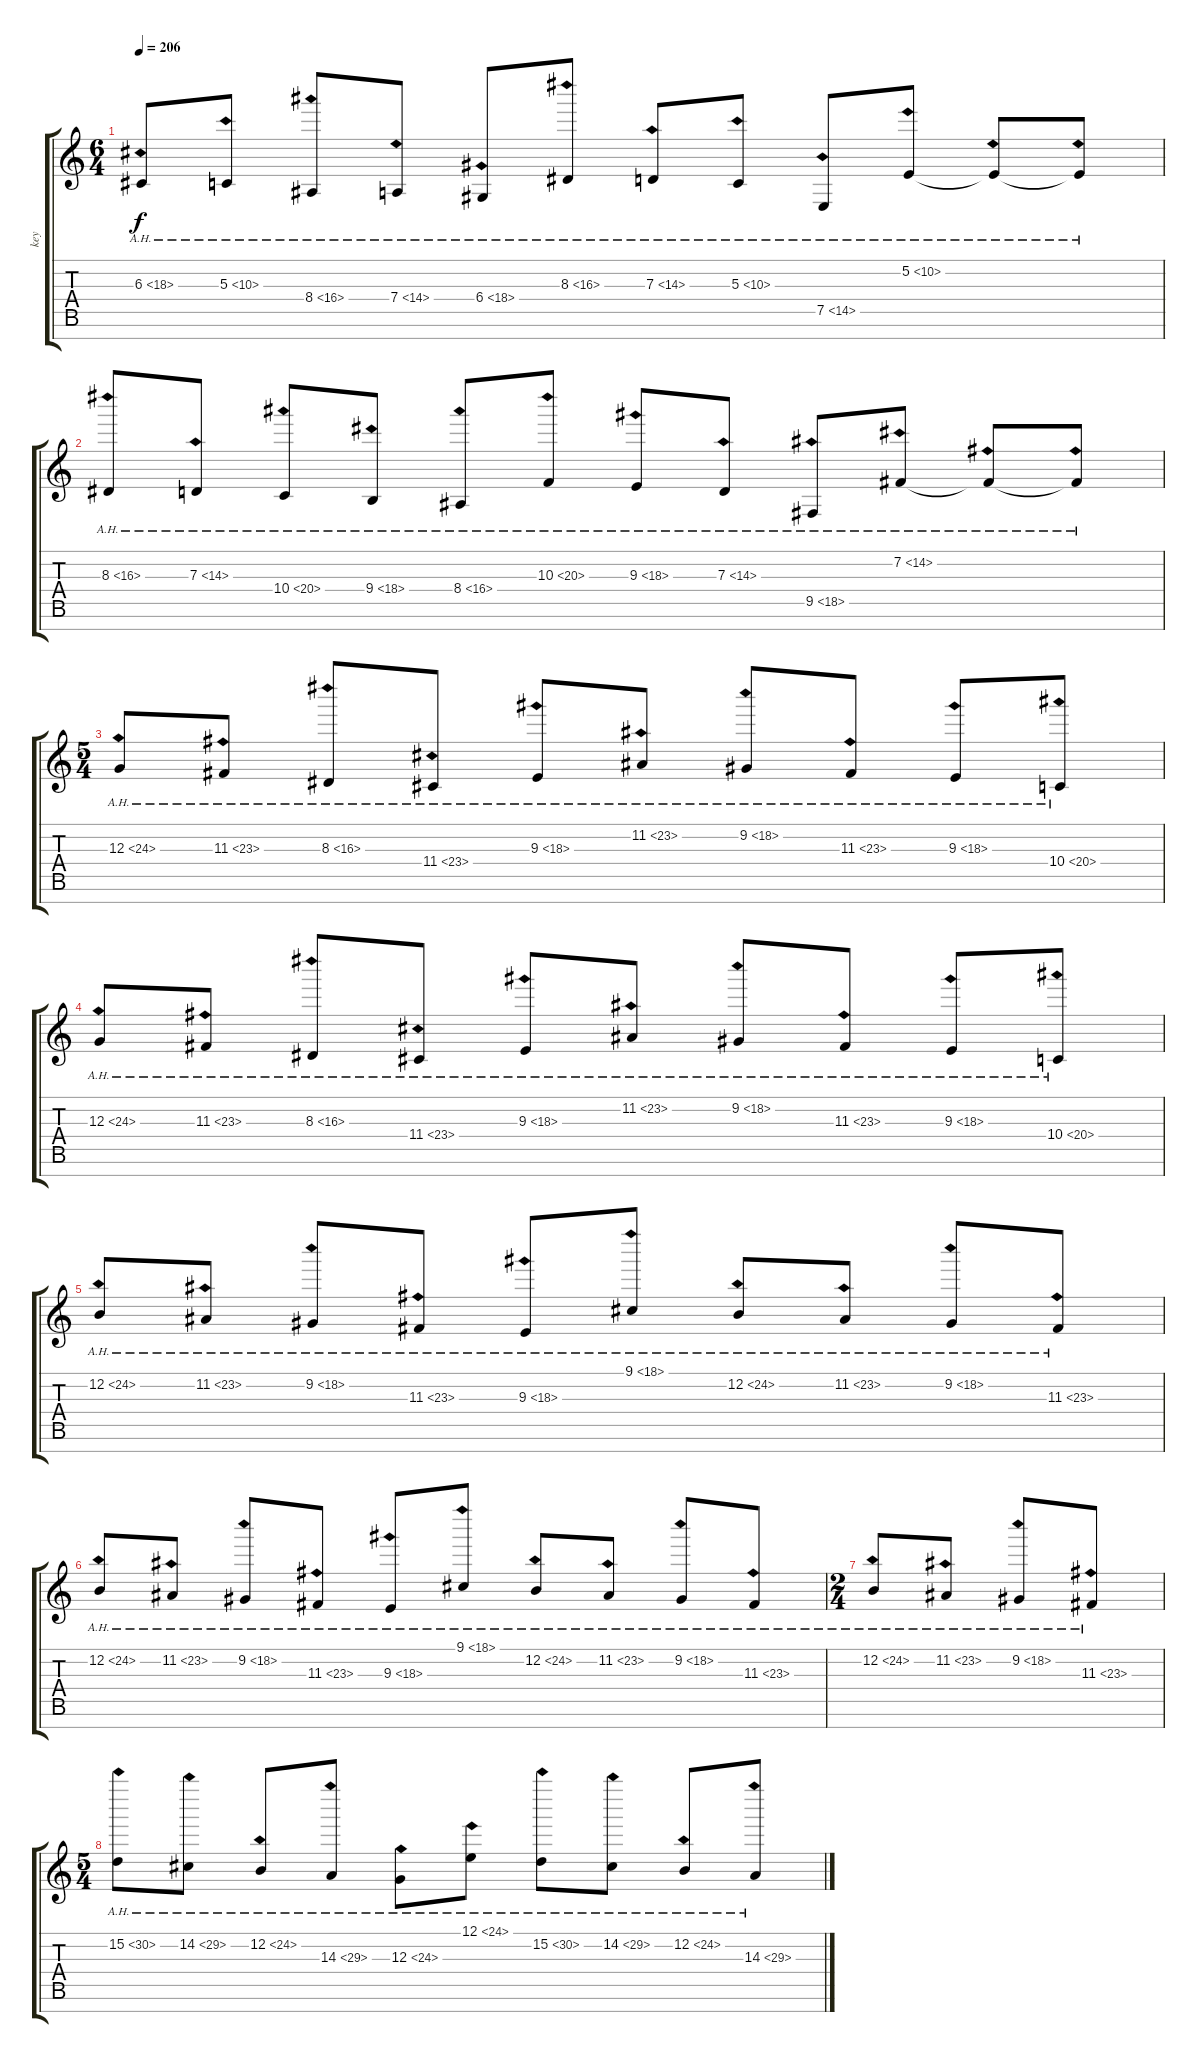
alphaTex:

\track ("key" "key") {instrument lead2sawtooth}
\staff {score tabs}
\tuning (E4 B3 G3 D3 A2 E2 B1) {hide}
\ts (6 4)
\tempo 206
\clef g2
\ks c
6.3{ah 12}.8{dy f} 5.3{ah 5}.8 8.4{ah 8}.8 7.4{ah 7}.8 6.4{ah 12}.8 8.3{ah 8}.8 7.3{ah 7}.8 5.3{ah 5}.8 7.5{ah 7}.8 5.2{ah 5}.8 5.2{ah 12 t}.8 5.2{ah 12 t}.8 |
8.3{ah 8}.8 7.3{ah 7}.8 10.4{ah 10}.8 9.4{ah 9}.8 8.4{ah 8}.8 10.3{ah 10}.8 9.3{ah 9}.8 7.3{ah 7}.8 9.5{ah 9}.8 7.2{ah 7}.8 7.2{ah 12 t}.8 7.2{ah 12 t}.8 |
\ts (5 4)
12.3{ah 12}.8 11.3{ah 12}.8 8.3{ah 8}.8 11.4{ah 12}.8 9.3{ah 9}.8 11.2{ah 12}.8 9.2{ah 9}.8 11.3{ah 12}.8 9.3{ah 9}.8 10.4{ah 10}.8 |
12.3{ah 12}.8 11.3{ah 12}.8 8.3{ah 8}.8 11.4{ah 12}.8 9.3{ah 9}.8 11.2{ah 12}.8 9.2{ah 9}.8 11.3{ah 12}.8 9.3{ah 9}.8 10.4{ah 10}.8 |
12.2{ah 12}.8 11.2{ah 12}.8 9.2{ah 9}.8 11.3{ah 12}.8 9.3{ah 9}.8 9.1{ah 9}.8 12.2{ah 12}.8 11.2{ah 12}.8 9.2{ah 9}.8 11.3{ah 12}.8 |
12.2{ah 12}.8 11.2{ah 12}.8 9.2{ah 9}.8 11.3{ah 12}.8 9.3{ah 9}.8 9.1{ah 9}.8 12.2{ah 12}.8 11.2{ah 12}.8 9.2{ah 9}.8 11.3{ah 12}.8 |
\ts (2 4)
12.2{ah 12}.8 11.2{ah 12}.8 9.2{ah 9}.8 11.3{ah 12}.8 |
\ts (5 4)
15.2{ah 15}.8 14.2{ah 15}.8 12.2{ah 12}.8 14.3{ah 15}.8 12.3{ah 12}.8 12.1{ah 12}.8 15.2{ah 15}.8 14.2{ah 15}.8 12.2{ah 12}.8 14.3{ah 15}.8
